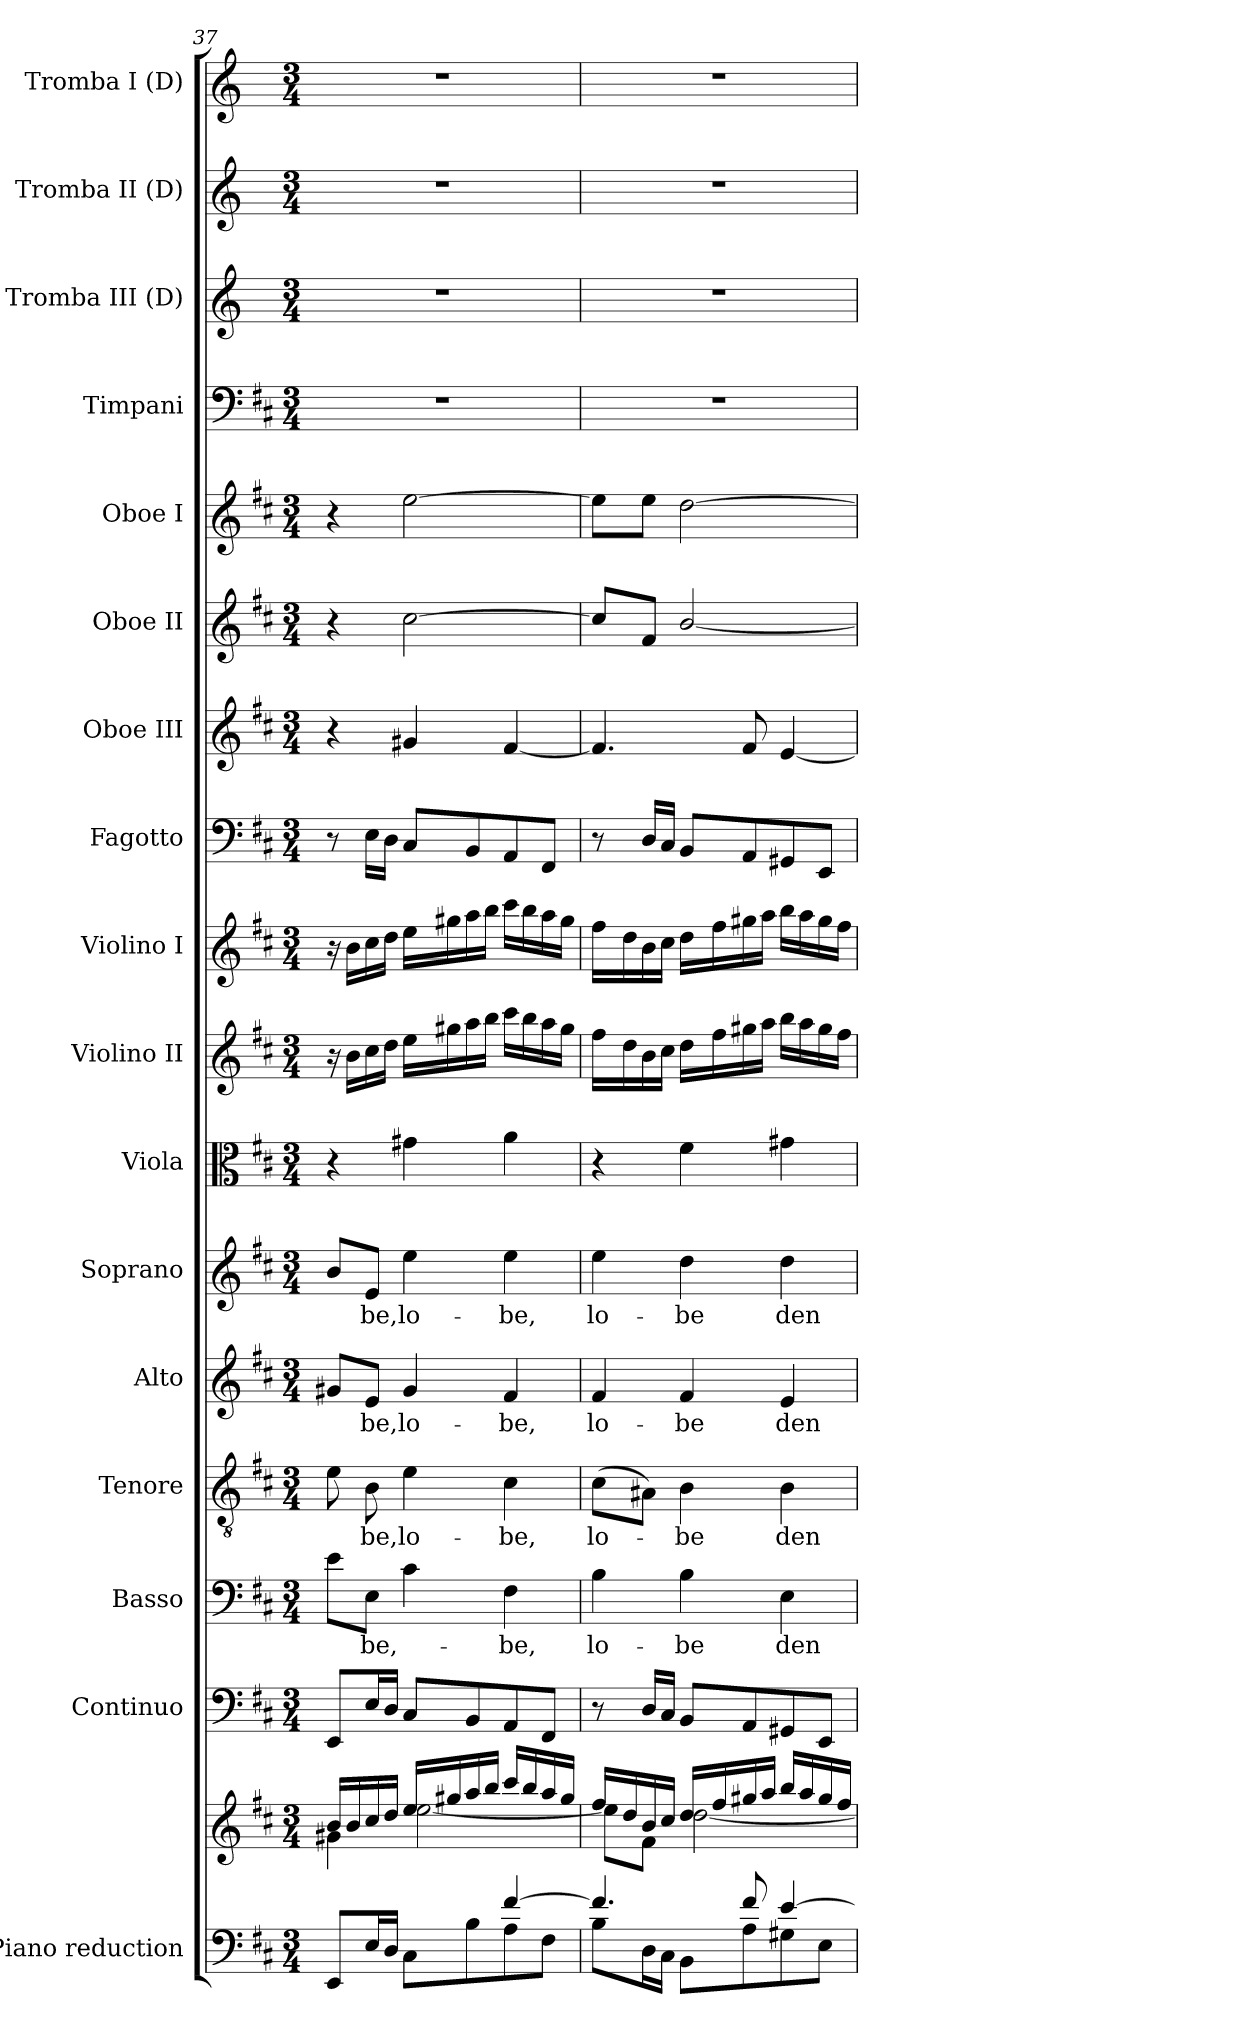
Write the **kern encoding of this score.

**kern	**kern	**kern	**kern	**text	**kern	**text	**kern	**text	**kern	**text	**kern	**kern	**kern	**kern	**kern	**kern	**kern	**kern	**kern	**kern	**kern
*part17	*part17	*part16	*part15	*part15	*part14	*part14	*part13	*part13	*part12	*part12	*part11	*part10	*part9	*part8	*part7	*part6	*part5	*part4	*part3	*part2	*part1
*staff18	*staff17	*staff16	*staff15	*staff15	*staff14	*staff14	*staff13	*staff13	*staff12	*staff12	*staff11	*staff10	*staff9	*staff8	*staff7	*staff6	*staff5	*staff4	*staff3	*staff2	*staff1
*I"Piano reduction	*	*I"Continuo	*I"Basso	*	*I"Tenore	*	*I"Alto	*	*I"Soprano	*	*I"Viola	*I"Violino II	*I"Violino I	*I"Fagotto	*I"Oboe III	*I"Oboe II	*I"Oboe I	*I"Timpani	*I"Tromba III (D)	*I"Tromba II (D)	*I"Tromba I (D)
*I'Pno	*	*	*	*	*	*	*	*	*	*	*	*	*	*	*I'Ob	*I'Ob	*I'Ob	*I'Timp	*	*	*
*clefF4	*clefG2	*clefF4	*clefF4	*	*clefGv2	*	*clefG2	*	*clefG2	*	*clefC3	*clefG2	*clefG2	*clefF4	*clefG2	*clefG2	*clefG2	*clefF4	*clefG2	*clefG2	*clefG2
*	*	*	*	*	*	*	*	*	*	*	*	*	*	*	*	*	*	*	*ITrd-1c-2	*ITrd-1c-2	*ITrd-1c-2
*k[f#c#]	*k[f#c#]	*k[f#c#]	*k[f#c#]	*	*k[f#c#]	*	*k[f#c#]	*	*k[f#c#]	*	*k[f#c#]	*k[f#c#]	*k[f#c#]	*k[f#c#]	*k[f#c#]	*k[f#c#]	*k[f#c#]	*k[f#c#]	*k[f#c#]	*k[f#c#]	*k[f#c#]
*M3/4	*M3/4	*M3/4	*M3/4	*	*M3/4	*	*M3/4	*	*M3/4	*	*M3/4	*M3/4	*M3/4	*M3/4	*M3/4	*M3/4	*M3/4	*M3/4	*M3/4	*M3/4	*M3/4
=37	=37	=37	=37	=37	=37	=37	=37	=37	=37	=37	=37	=37	=37	=37	=37	=37	=37	=37	=37	=37	=37
*^	*^	*	*	*	*	*	*	*	*	*	*	*	*	*	*	*	*	*	*	*	*
8EE/L	4ryy	16b/LL	4g#X\	8EE/L	8e\L	.	8e\	.	8g#X/L	.	8b/L	.	4r	16r	16r	8r	4r	4r	4r	2.r	2.r	2.r	2.r
.	.	16b/	.	.	.	.	.	.	.	.	.	.	.	16b\LL	16b\LL	.	.	.	.	.	.	.	.
!	!	!	!	!	!	!LO:LY:b	!	!LO:LY:b	!	!LO:LY:b	!	!LO:LY:b	!	!	!	!	!	!	!	!	!	!	!
16E/L	.	16cc#/	.	16E/L	8E\J	-be,-	8B\	be,	8e/J	be,	8e/J	be,	.	16cc#\	16cc#\	16E\LL	.	.	.	.	.	.	.
16D/JJ	.	16dd/JJ	.	16D/JJ	.	.	.	.	.	.	.	.	.	16dd\JJ	16dd\JJ	16D\JJ	.	.	.	.	.	.	.
!	!	!	!	!	!	!	!	!LO:LY:b	!	!LO:LY:b	!	!LO:LY:b	!	!	!	!	!	!	!	!	!	!	!
4ryy	8C#\L	16ee/LL	[2ee\	8C#/L	4c#\	.	4e\	lo-	4g#/	lo-	4ee\	lo-	4g#X\	16ee\LL	16ee\LL	8C#/L	4g#X/	[2cc#\	[2ee\	.	.	.	.
.	.	16gg#X/	.	.	.	.	.	.	.	.	.	.	.	16gg#X\	16gg#X\	.	.	.	.	.	.	.	.
.	8B\	16aa/	.	8BB/	.	.	.	.	.	.	.	.	.	16aa\	16aa\	8BB/	.	.	.	.	.	.	.
.	.	16bb/JJ	.	.	.	.	.	.	.	.	.	.	.	16bb\JJ	16bb\JJ	.	.	.	.	.	.	.	.
!	!	!	!	!	!	!LO:LY:b	!	!LO:LY:b	!	!LO:LY:b	!	!LO:LY:b	!	!	!	!	!	!	!	!	!	!	!
[4f#/	8A\	16ccc#/LL	.	8AA/	4F#\	-be,	4c#\	be,	4f#/	be,	4ee\	be,	4a\	16ccc#\LL	16ccc#\LL	8AA/	[4f#/	.	.	.	.	.	.
.	.	16bb/	.	.	.	.	.	.	.	.	.	.	.	16bb\	16bb\	.	.	.	.	.	.	.	.
.	8F#\J	16aa/	.	8FF#/J	.	.	.	.	.	.	.	.	.	16aa\	16aa\	8FF#/J	.	.	.	.	.	.	.
.	.	16gg#/JJ	.	.	.	.	.	.	.	.	.	.	.	16gg#\JJ	16gg#\JJ	.	.	.	.	.	.	.	.
=38	=38	=38	=38	=38	=38	=38	=38	=38	=38	=38	=38	=38	=38	=38	=38	=38	=38	=38	=38	=38	=38	=38	=38
!	!	!	!	!	!	!LO:LY:b	!	!LO:LY:b	!	!LO:LY:b	!	!LO:LY:b	!	!	!	!	!	!	!	!	!	!	!
4.f#/]	8B\L	16ff#/LL	8ee\L]	8r	4B\	lo-	(>8c#\L	lo-	4f#/	lo-	4ee\	lo-	4r	16ff#\LL	16ff#\LL	8r	4.f#/]	8cc#/L]	8ee\L]	2.r	2.r	2.r	2.r
.	.	16dd/	.	.	.	.	.	.	.	.	.	.	.	16dd\	16dd\	.	.	.	.	.	.	.	.
.	16D\L	16b/	8f#\J	16D/LL	.	.	8A#X\J)	.	.	.	.	.	.	16b\	16b\	16D/LL	.	8f#/J	8ee\J	.	.	.	.
.	16C#\JJ	16cc#/JJ	.	16C#/JJ	.	.	.	.	.	.	.	.	.	16cc#\JJ	16cc#\JJ	16C#/JJ	.	.	.	.	.	.	.
!	!	!	!	!	!	!LO:LY:b	!	!LO:LY:b	!	!LO:LY:b	!	!LO:LY:b	!	!	!	!	!	!	!	!	!	!	!
.	8BB\L	16dd/LL	[2dd\	8BB/L	4B\	be	4B\	be	4f#/	be	4dd\	be	4f#\	16dd\LL	16dd\LL	8BB/L	.	[2b/	[2dd\	.	.	.	.
.	.	16ff#/	.	.	.	.	.	.	.	.	.	.	.	16ff#\	16ff#\	.	.	.	.	.	.	.	.
8f#/	8A\	16gg#X/	.	8AA/	.	.	.	.	.	.	.	.	.	16gg#X\	16gg#X\	8AA/	8f#/	.	.	.	.	.	.
.	.	16aa/JJ	.	.	.	.	.	.	.	.	.	.	.	16aa\JJ	16aa\JJ	.	.	.	.	.	.	.	.
!	!	!	!	!	!	!LO:LY:b	!	!LO:LY:b	!	!LO:LY:b	!	!LO:LY:b	!	!	!	!	!	!	!	!	!	!	!
[4e/	8G#X\	16bb/LL	.	8GG#X/	4E\	den	4B\	den	4e/	den	4dd\	den	4g#X\	16bb\LL	16bb\LL	8GG#X/	[4e/	.	.	.	.	.	.
.	.	16aa/	.	.	.	.	.	.	.	.	.	.	.	16aa\	16aa\	.	.	.	.	.	.	.	.
.	8E\J	16gg#/	.	8EE/J	.	.	.	.	.	.	.	.	.	16gg#\	16gg#\	8EE/J	.	.	.	.	.	.	.
.	.	16ff#/JJ	.	.	.	.	.	.	.	.	.	.	.	16ff#\JJ	16ff#\JJ	.	.	.	.	.	.	.	.
*v	*v	*	*	*	*	*	*	*	*	*	*	*	*	*	*	*	*	*	*	*	*	*	*
*	*v	*v	*	*	*	*	*	*	*	*	*	*	*	*	*	*	*	*	*	*	*	*
=	=	=	=	=	=	=	=	=	=	=	=	=	=	=	=	=	=	=	=	=	=
*-	*-	*-	*-	*-	*-	*-	*-	*-	*-	*-	*-	*-	*-	*-	*-	*-	*-	*-	*-	*-	*-
